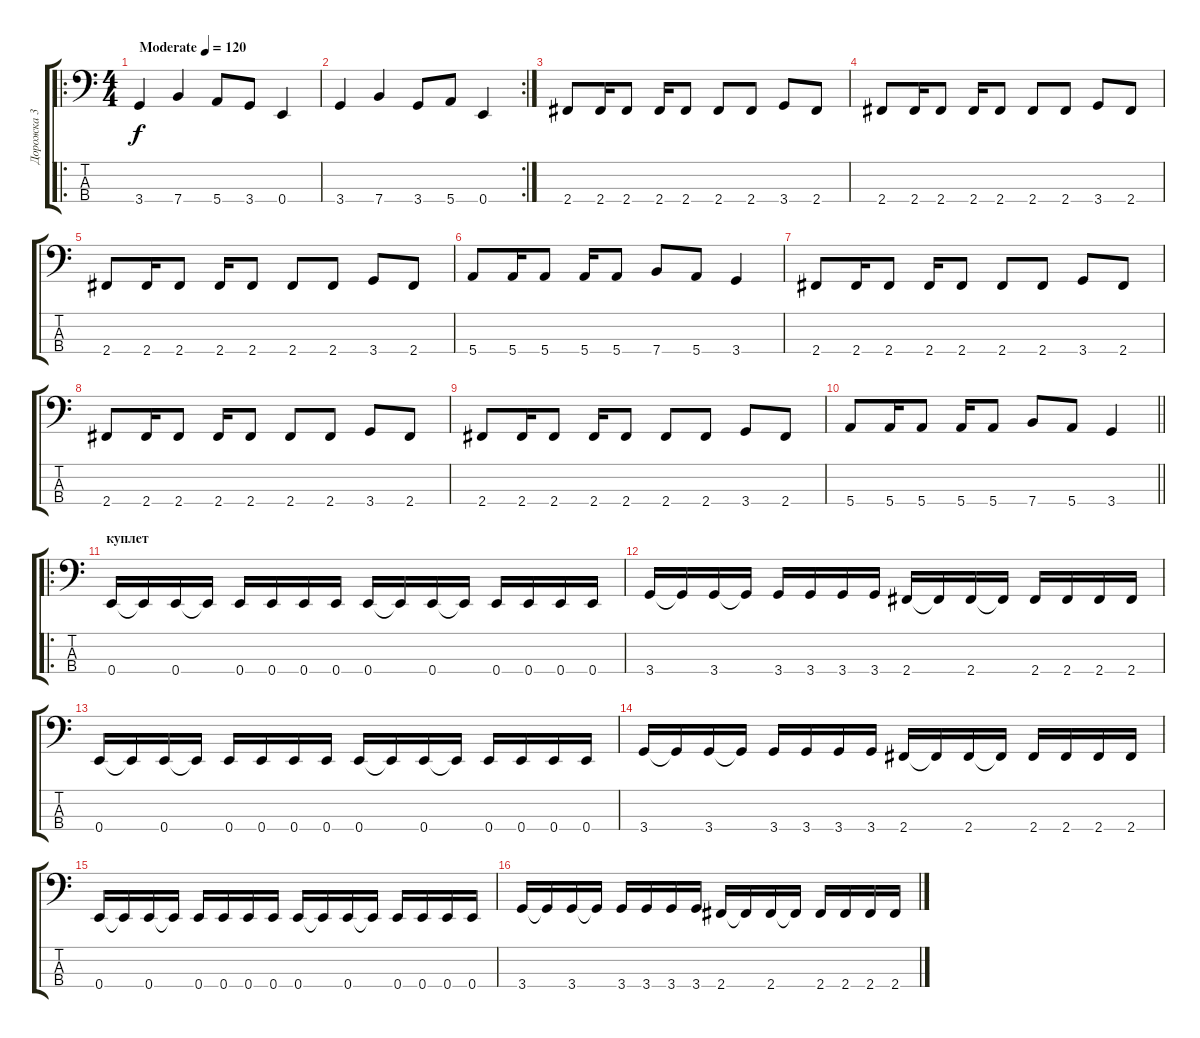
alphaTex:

\track ("Дорожка 3" "Дорожка 3") {instrument electricbassfinger}
\staff {score tabs}
\tuning (G2 D2 A1 E1) {hide}
\ro
\ts (4 4)
\tempo (120 "Moderate")
\clef f4
\ks c
3.4.4{dy f instrument electricbassfinger} 7.4.4 5.4.8 3.4.8 0.4.4 |
\rc 2
3.4.4 7.4.4 3.4.8 5.4.8 0.4.4 |
2.4.8 2.4.16 2.4.8 2.4.16 2.4.8 2.4.8 2.4.8 3.4.8 2.4.8 |
2.4.8 2.4.16 2.4.8 2.4.16 2.4.8 2.4.8 2.4.8 3.4.8 2.4.8 |
2.4.8 2.4.16 2.4.8 2.4.16 2.4.8 2.4.8 2.4.8 3.4.8 2.4.8 |
5.4.8 5.4.16 5.4.8 5.4.16 5.4.8 7.4.8 5.4.8 3.4.4 |
2.4.8 2.4.16 2.4.8 2.4.16 2.4.8 2.4.8 2.4.8 3.4.8 2.4.8 |
2.4.8 2.4.16 2.4.8 2.4.16 2.4.8 2.4.8 2.4.8 3.4.8 2.4.8 |
2.4.8 2.4.16 2.4.8 2.4.16 2.4.8 2.4.8 2.4.8 3.4.8 2.4.8 |
\barLineRight lightlight
5.4.8 5.4.16 5.4.8 5.4.16 5.4.8 7.4.8 5.4.8 3.4.4 |
\ro
\section ("" "куплет")
0.4.16 0.4{t}.16 0.4.16 0.4{t}.16 0.4.16 0.4.16 0.4.16 0.4.16 0.4.16 0.4{t}.16 0.4.16 0.4{t}.16 0.4.16 0.4.16 0.4.16 0.4.16 |
3.4.16 3.4{t}.16 3.4.16 3.4{t}.16 3.4.16 3.4.16 3.4.16 3.4.16 2.4.16 2.4{t}.16 2.4.16 2.4{t}.16 2.4.16 2.4.16 2.4.16 2.4.16 |
0.4.16 0.4{t}.16 0.4.16 0.4{t}.16 0.4.16 0.4.16 0.4.16 0.4.16 0.4.16 0.4{t}.16 0.4.16 0.4{t}.16 0.4.16 0.4.16 0.4.16 0.4.16 |
3.4.16 3.4{t}.16 3.4.16 3.4{t}.16 3.4.16 3.4.16 3.4.16 3.4.16 2.4.16 2.4{t}.16 2.4.16 2.4{t}.16 2.4.16 2.4.16 2.4.16 2.4.16 |
0.4.16 0.4{t}.16 0.4.16 0.4{t}.16 0.4.16 0.4.16 0.4.16 0.4.16 0.4.16 0.4{t}.16 0.4.16 0.4{t}.16 0.4.16 0.4.16 0.4.16 0.4.16 |
3.4.16 3.4{t}.16 3.4.16 3.4{t}.16 3.4.16 3.4.16 3.4.16 3.4.16 2.4.16 2.4{t}.16 2.4.16 2.4{t}.16 2.4.16 2.4.16 2.4.16 2.4.16
